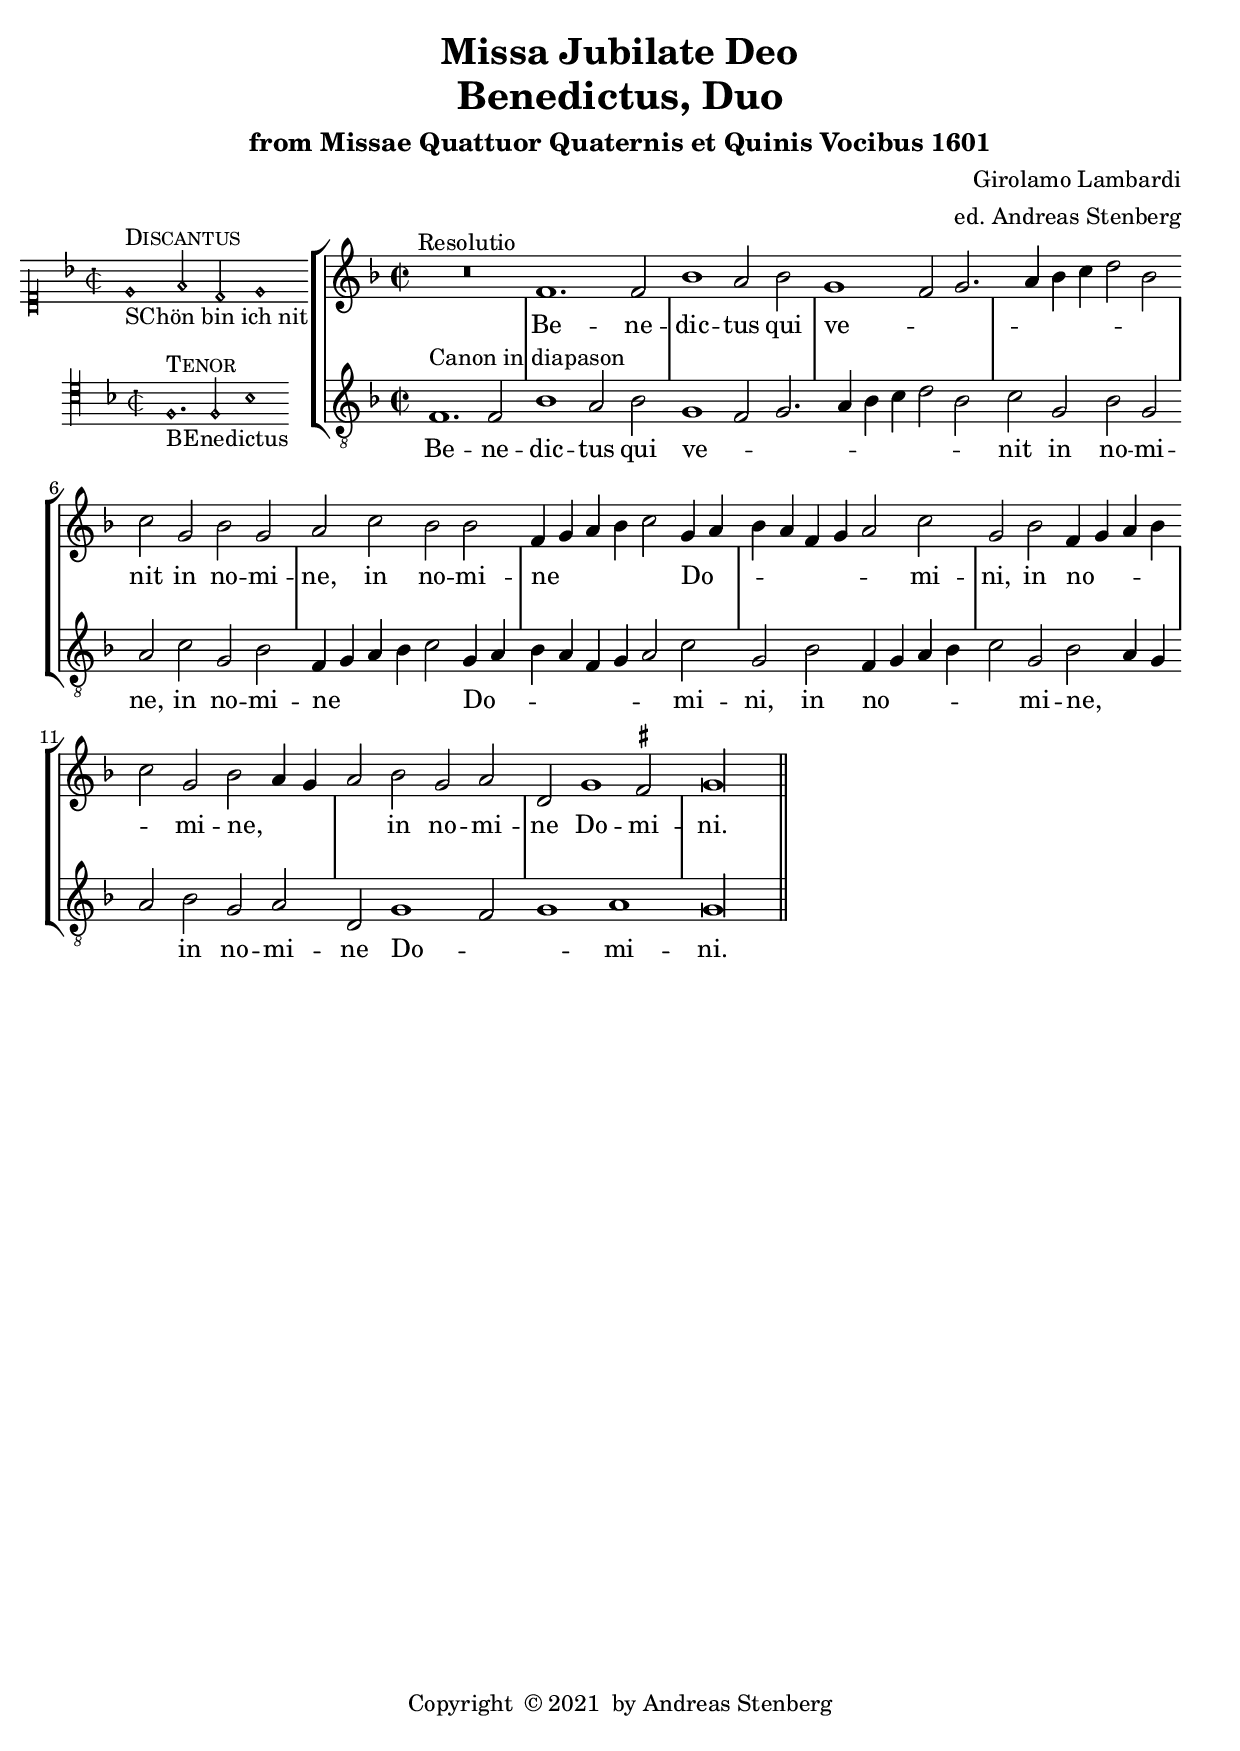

%%%%%%%%%%%%%%%%%%%%%%%%%%%%%%%%%%%%%%%%%%%%%%%%%%%%%%%%%%%%%%%%%%%
% This is a template based on the usual four part choir templater %
% where the voices have common lyrics at the the start but split  %
% to separate lyrics after a while.				  %
% This template is modyfied by AS from the one in the lilypond    %
% documentation.						  %
% This template is to be used for instance for fairly simple      %
% settings where the stanzas are set homophonicaly but twhere the %
% Chorus contains polyphony that require separate underlay for    %
% the different voices.						  %
%%%%%%%%%%%%%%%%%%%%%%%%%%%%%%%%%%%%%%%%%%%%%%%%%%%%%%%%%%%%%%%%%%%
\version "2.18.0"
\include "deutsch.ly"
ficta = \once \set suggestAccidentals =##t

\header {
  title = \markup {
    \center-column {
      "Missa Jubilate Deo"
      \fontsize #0.5 "Benedictus, Duo"
      %      "Wann er zu nacht"
      \vspace #0.5
    }
  }
  subtitle = "from Missae Quattuor Quaternis et Quinis Vocibus 1601"
  composer = "Girolamo Lambardi"
  arranger = "ed. Andreas Stenberg"
  poet = ""
  meter =""
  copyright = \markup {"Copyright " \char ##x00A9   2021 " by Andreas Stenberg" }
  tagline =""
}
%}
globalX = {
  \key f \major
}

sopMusicX = \relative c' {

  \set Score.tempoHideNote = ##t
  \tempo 2 = 86
  \time 2/2
  \set Timing.measureLength = #(ly:make-moment 4/2)
  \override Staff.BarLine.transparent = ##t
 R\breve^"Resolutio"
 f1. f2
 b1 a2 b2
 g1( f2 g2.
 a4 b4 c4 d2 b2)
 c2 g2 b2 g2
 a2 c2 b2 b2

 f4( g4 a4 b4 c2) g4( a4
 b4 a4 f4 g4 a2) c2
 g2 b2 f4( g4 a4 b4
 c2) g2 b2( a4 g4
 a2) b2 g2 a2
 d,2 g1 \ficta fis2
 \cadenzaOn
 g\longa
 \revert Staff.BarLine.transparent
  \bar "||"
  \cadenzaOff
}
sopWordsX = \lyricmode {
  Be -- ne  -- dic -- tus qui ve -- nit
  in no -- mi -- ne,
  in no -- mi -- ne Do --  mi -- ni,
  in no -- mi -- ne,
  in no -- mi -- ne Do --  mi -- ni.
}
tenorMusicX = \relative c {
  \clef "G_8"
  \override Staff.BarLine.transparent = ##t
   f1.^"Canon in diapason" f2
   b1 a2 b2
   g1( f2 g2.
   a4 b4 c4 d2 b2)
   c2 g2 b2 g2
   a2 c2 g2 b2
   f4( g4 a4 b4 c2) g4( a4
   b4 a4 f4 g4 a2) c2
   g2 b2 f4( g4 a4 b4

   c2) g2 b2( a4 g4
   a2) b2 g2 a2
   d,2 g1( \ficta f2
   g1) a1
   g\longa

 \revert Staff.BarLine.transparent
}
tenorWordsX = \lyricmode {
  Be -- ne  -- dic -- tus qui ve -- nit
  in no -- mi -- ne,
  in no -- mi -- ne Do --  mi -- ni,
  in no -- mi -- ne,
  in no -- mi -- ne Do --  mi -- ni.
}
incipitXDiscantus = \markup {
  \score {
    {
      %      \set Staff.instrumentName = #"Tenor "
      \override NoteHead.style = #'neomensural
      \override Rest.style = #'neomensural
      \override Staff.TimeSignature.style = #'mensural
      \cadenzaOn
      \clef "petrucci-c1"
      \key f \major
      \time 2/2

      e'1 ^\markup { \smallCaps"Discantus"} _"SChön bin ich nit"
      f'2 d'2 e'1
    }
    \layout {
      \context {
        \Voice
        \remove "Ligature_bracket_engraver"
        \consists "Mensural_ligature_engraver"
      }
      line-width = 4.5\cm
    }
  }
}

incipitXTenor = \markup {
  \score {
    {
      %      \set Staff.instrumentName = #"Tenor "
      \override NoteHead.style = #'neomensural
      \override Rest.style = #'neomensural
      \override Staff.TimeSignature.style = #'mensural
      \cadenzaOn
      \clef "petrucci-c4"
      \key f \major
      \time 2/2
      f1.^\markup \smallCaps"Tenor" _"BEnedictus"
      f2 b1
    }
    \layout {
      \context {
        \Voice
        \remove "Ligature_bracket_engraver"
        \consists "Mensural_ligature_engraver"
      }
      line-width = 5.0\cm
    }
  }
}

\score {
  <<
    \new StaffGroup \with {
      \override VerticalAxisGroup.staff-staff-spacing = #'((basic-distance . 12))
    } <<
      \new Staff = treble <<
        \set Staff.instrumentName = \incipitXDiscantus
        \new Voice = "sopranos" {
          \set  Staff.midiInstrument ="choir aahs"
          %	\voiceOne
          << \globalX \sopMusicX >>
        }
      >>
      \new Lyrics = sopranos { s1 }

      \new Staff = tenors <<
        \set Staff.instrumentName = \incipitXTenor

        \clef "treble"
        \new Voice = "tenors" {
          \set  Staff.midiInstrument ="choir aahs"
          %	\voiceOne
          << \globalX \tenorMusicX >>
        }
      >>
      \new Lyrics = "tenors" { s1 }
    >>
    \context Lyrics = sopranos \lyricsto sopranos \sopWordsX
    \context Lyrics = tenors \lyricsto tenors \tenorWordsX
  >>
  \layout {
    \context {
      \Score
      % no bars in staves
      %      \override BarLine.transparent = ##t

    }
    % the next three instructions keep the lyrics between the bar lines
    \context {
      \Lyrics
      \consists "Bar_engraver"
      \override BarLine.transparent = ##t
    }
    \context {
      \StaffGroup
      \consists "Separating_line_group_engraver"
    }
    \context {
      \Voice
      % no slurs
      \override Slur.transparent = ##t
      % Comment in the below "\remove" command to allow line
      % breaking also at those barlines where a note overlaps
      % into the next bar.  The command is commented out in this
      % short example score, but especially for large scores, you
      % will typically yield better line breaking and thus improve
      % overall spacing if you comment in the following command.
      %\remove "Forbid_line_break_engraver"
    }
    indent = 4.5\cm
  }

}
\score {
  <<
    \new StaffGroup <<
      \new Staff = treble <<
        \set Staff.instrumentName = \incipitXDiscantus
        \new Voice = "sopranos" {
          \set  Staff.midiInstrument ="choir aahs"
          %	\voiceOne
          << \globalX \sopMusicX >>
        }
      >>
      \new Lyrics = sopranos { s1 }

      \new Staff = tenors <<
        \set Staff.instrumentName = \incipitXTenor

        \clef "treble"
        \new Voice = "tenors" {
          \set  Staff.midiInstrument ="choir aahs"
          %	\voiceOne
          << \globalX \tenorMusicX >>
        }
      >>
      \new Lyrics = "tenors" { s1 }
    >>
    \context Lyrics = sopranos \lyricsto sopranos \sopWordsX
    \context Lyrics = tenors \lyricsto tenors \tenorWordsX
  >>
  \midi {}
}
\paper {
  ragged-bottom = ##t
  ragged-last-bottom = ##t
  ragged-last = ##t
}

%{
convert-ly.py (GNU LilyPond) 2.18.2  convert-ly.py: Processing `'...
Applying conversion: 2.15.7, 2.15.9, 2.15.10, 2.15.16, 2.15.17,
2.15.18, 2.15.19, 2.15.20, 2.15.25, 2.15.32, 2.15.39, 2.15.40,
2.15.42, 2.15.43, 2.16.0, 2.17.0, 2.17.4, 2.17.5, 2.17.6, 2.17.11,
2.17.14, 2.17.15, 2.17.18, 2.17.19, 2.17.20, 2.17.25, 2.17.27,
2.17.29, 2.17.97, 2.18.0
%}
